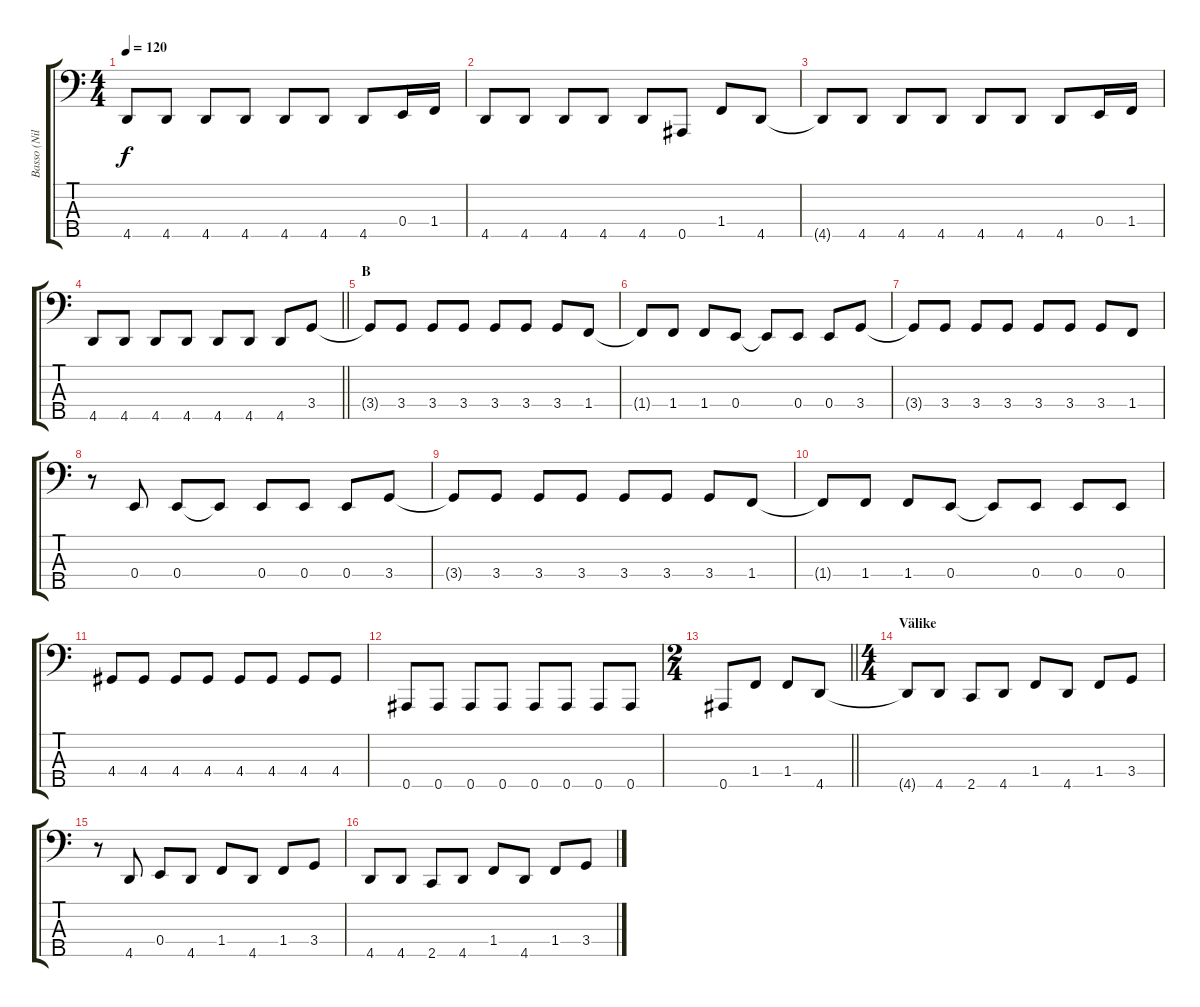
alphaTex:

\track ("Basso (Nils Ursin)" "Basso (Nil") {instrument electricbassfinger}
\staff {score tabs}
\tuning (G2 D2 A1 E1 Bb0) {hide}
\ts (4 4)
\tempo 120
\clef f4
\ks c
4.5{t}.8{dy f} 4.5.8 4.5.8 4.5.8 4.5.8 4.5.8 4.5.8 0.4.16 1.4.16 |
4.5.8 4.5.8 4.5.8 4.5.8 4.5.8 0.5.8 1.4.8 4.5.8 |
4.5{t}.8 4.5.8 4.5.8 4.5.8 4.5.8 4.5.8 4.5.8 0.4.16 1.4.16 |
\barLineRight lightlight
4.5.8 4.5.8 4.5.8 4.5.8 4.5.8 4.5.8 4.5.8 3.4.8 |
\section ("" "B")
3.4{t}.8 3.4.8 3.4.8 3.4.8 3.4.8 3.4.8 3.4.8 1.4.8 |
1.4{t}.8 1.4.8 1.4.8 0.4.8 0.4{t}.8 0.4.8 0.4.8 3.4.8 |
3.4{t}.8 3.4.8 3.4.8 3.4.8 3.4.8 3.4.8 3.4.8 1.4.8 |
r.8 0.4.8 0.4.8 0.4{t}.8 0.4.8 0.4.8 0.4.8 3.4.8 |
3.4{t}.8 3.4.8 3.4.8 3.4.8 3.4.8 3.4.8 3.4.8 1.4.8 |
1.4{t}.8 1.4.8 1.4.8 0.4.8 0.4{t}.8 0.4.8 0.4.8 0.4.8 |
4.4.8 4.4.8 4.4.8 4.4.8 4.4.8 4.4.8 4.4.8 4.4.8 |
0.5.8 0.5.8 0.5.8 0.5.8 0.5.8 0.5.8 0.5.8 0.5.8 |
\ts (2 4)
\barLineRight lightlight
0.5.8 1.4.8 1.4.8 4.5.8 |
\ts (4 4)
\section ("" "Välike")
4.5{t}.8 4.5.8 2.5.8 4.5.8 1.4.8 4.5.8 1.4.8 3.4.8 |
r.8 4.5.8 0.4.8 4.5.8 1.4.8 4.5.8 1.4.8 3.4.8 |
4.5.8 4.5.8 2.5.8 4.5.8 1.4.8 4.5.8 1.4.8 3.4.8
